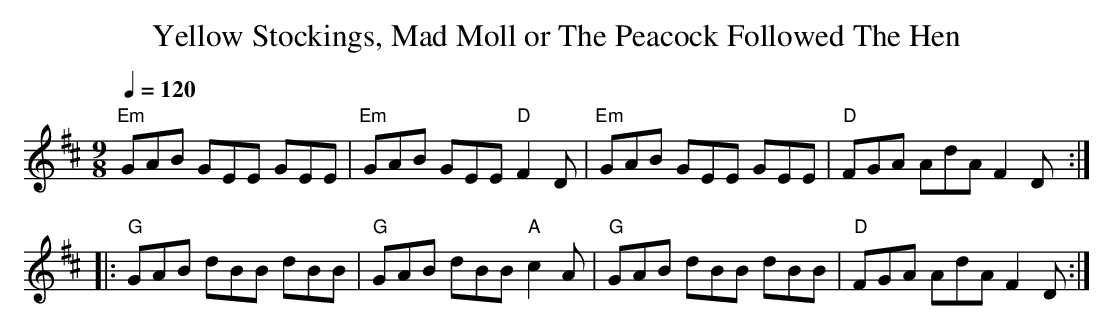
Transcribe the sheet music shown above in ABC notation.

X:1     %Music
T:Yellow Stockings, Mad Moll or The Peacock Followed The Hen     %Tune name
Q:1/4=120     %Tempo
M:9/8     %Meter
L:1/8     %
K:Bm
"Em"GAB GEE GEE |"Em"GAB GEE "D"F2 D |"Em"GAB GEE GEE |"D"FGA AdA F2 D ::
"G"GAB dBB dBB |"G"GAB dBB "A"c2 A |"G"GAB dBB dBB |"D"FGA AdA F2 D :|
